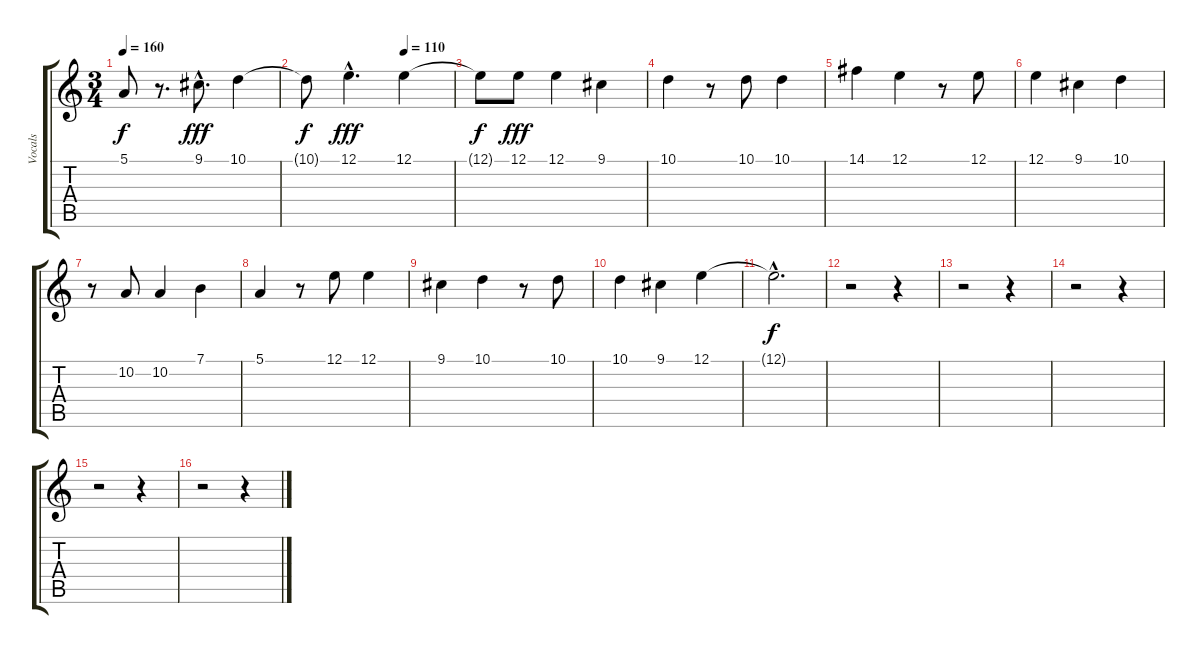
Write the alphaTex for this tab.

\track ("Vocals" "Vocals") {instrument voiceoohs}
\staff {score tabs}
\tuning (E4 B3 G3 D3 A2 E2) {hide}
\ts (3 4)
\tempo 160
\clef g2
\ks c
5.1{t}.8{dy f} r.8{d} 9.1{hac}.8{d dy fff} 10.1.4 |
\tempo (110 0.6666666666666666)
10.1{t}.8{dy f} 12.1{hac}.4{d dy fff} 12.1.4 |
12.1{t}.8{dy f} 12.1.8{dy fff} 12.1.4 9.1.4 |
10.1.4 r.8 10.1.8 10.1.4 |
14.1.4 12.1.4 r.8 12.1.8 |
12.1.4 9.1.4 10.1.4 |
r.8 10.2.8 10.2.4 7.1.4 |
5.1.4 r.8 12.1.8 12.1.4 |
9.1.4 10.1.4 r.8 10.1.8 |
10.1.4 9.1.4 12.1.4 |
12.1{hac t}.2{d dy f} |
r.2 r.4 |
r.2 r.4 |
r.2 r.4 |
r.2 r.4 |
r.2 r.4
